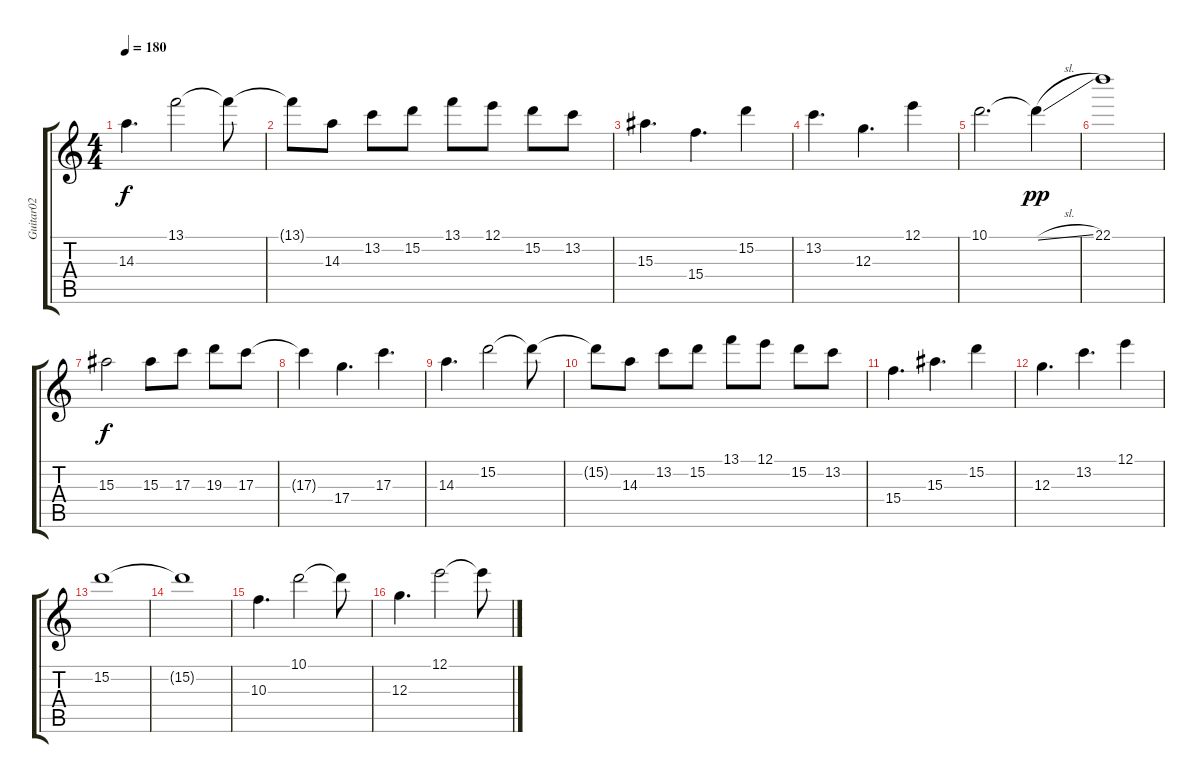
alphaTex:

\track ("Guitar02" "Guitar02") {instrument distortionguitar}
\staff {score tabs}
\tuning (E4 B3 G3 D3 A2 E2) {hide}
\ts (4 4)
\tempo 180
\clef g2
\ks c
14.3.4{d dy f} 13.1.2 13.1{t}.8 |
13.1{t}.8 14.3.8 13.2.8 15.2.8 13.1.8 12.1.8 15.2.8 13.2.8 |
15.3.4{d} 15.4.4{d} 15.2.4 |
13.2.4{d} 12.3.4{d} 12.1.4 |
10.1.2{d} 10.1{sl t}.4{dy pp} |
22.1.1 |
15.3.2{dy f} 15.3.8 17.3.8 19.3.8 17.3.8 |
17.3{t}.4 17.4.4{d} 17.3.4{d} |
14.3.4{d} 15.2.2 15.2{t}.8 |
15.2{t}.8 14.3.8 13.2.8 15.2.8 13.1.8 12.1.8 15.2.8 13.2.8 |
15.4.4{d} 15.3.4{d} 15.2.4 |
12.3.4{d} 13.2.4{d} 12.1.4 |
15.2.1 |
15.2{t}.1 |
10.3.4{d} 10.1.2 10.1{t}.8 |
12.3.4{d} 12.1.2 12.1{t}.8
